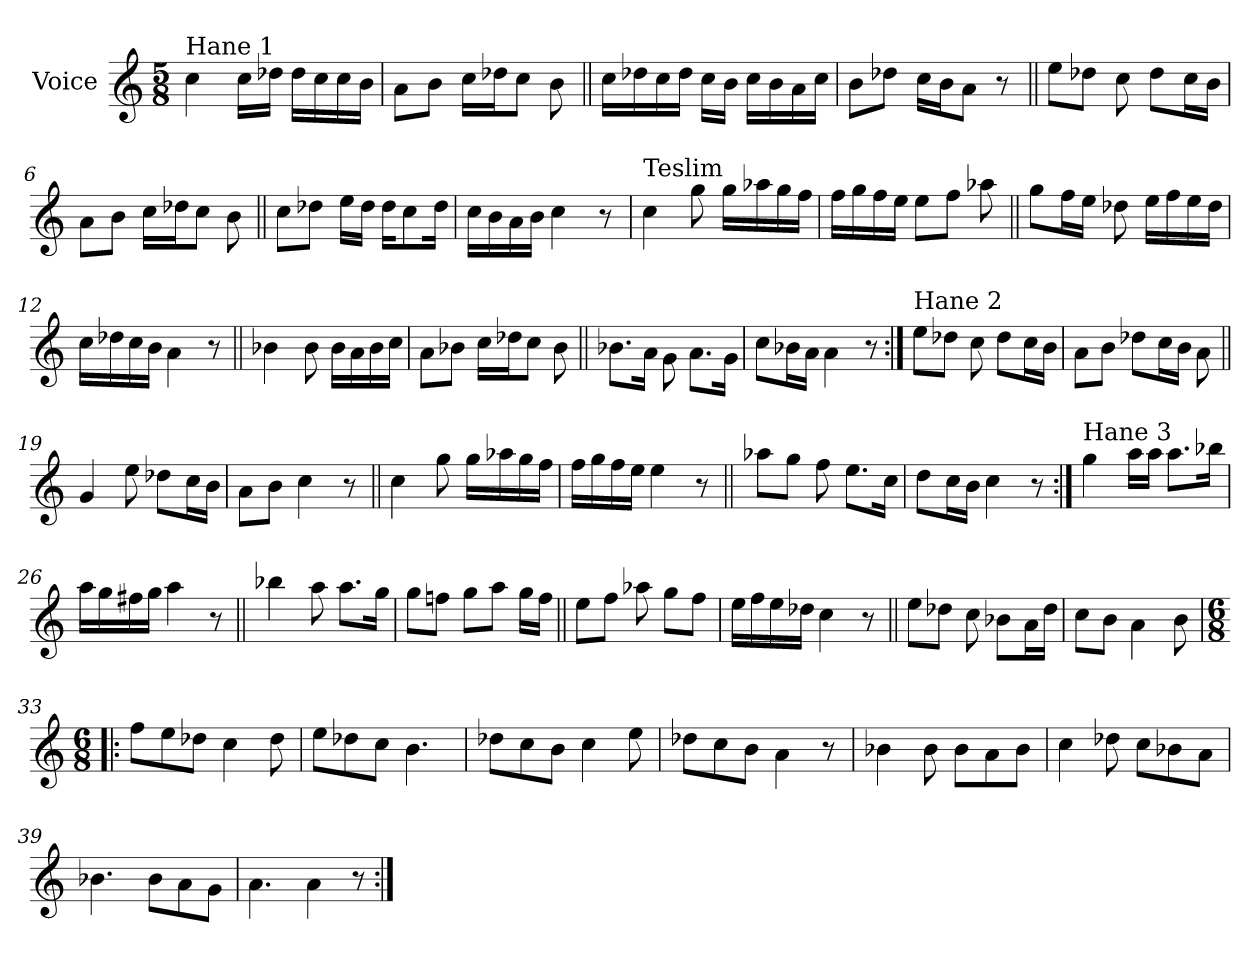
**kern
*part1
*staff1
*I"Voice
*I'Vo.
*clefG2
*k[]
*M5/8
=1
!LO:TX:a:t=Hane 1
4cc\
16cc\LL
16dd-X\JJ
16dd-\LL
16cc\
16cc\
16b\JJ
=2
8a\L
8b\J
16cc\LL
16dd-X\J
8cc\J
8b\
=3||
16cc\LL
16dd-X\
16cc\
16dd-\JJ
16cc\LL
16b\JJ
16cc\LL
16b\
16a\
16cc\JJ
!!LO:LB:g=z
=4
8b\L
8dd-X\J
16cc\LL
16b\J
8a\J
8r
=5||
8ee\L
8dd-X\J
8cc\
8dd-\L
16cc\L
16b\JJ
=6
8a\L
8b\J
16cc\LL
16dd-X\J
8cc\J
8b\
=7||
8cc\L
8dd-X\J
16ee\LL
16dd-\JJ
16dd-\KL
8cc\
16dd-\Jk
!!LO:LB:g=z
=8
16cc\LL
16b\
16a\
16b\JJ
4cc\
8r
=9!!
!LO:TX:a:t=Teslim
4cc\
8gg\
16gg\LL
16aa-X\
16gg\
16ff\JJ
=10
16ff\LL
16gg\
16ff\
16ee\JJ
8ee\L
8ff\J
8aa-X\
=11||
8gg\L
16ff\L
16ee\JJ
8dd-X\
16ee\LL
16ff\
16ee\
16dd-\JJ
!!LO:LB:g=z
=12
16cc\LL
16dd-X\
16cc\
16b\JJ
4a\
8r
=13||
4b-X\
8b-\
16b-\LL
16a\
16b-\
16cc\JJ
=14
8a\L
8b-X\J
16cc\LL
16dd-X\J
8cc\J
8b-\
=15||
8.b-X\L
16a\Jk
8g\
8.a\L
16g\Jk
!!LO:LB:g=z
=16
8cc\L
16b-X\L
16a\JJ
4a\
8r
=17:|!
!LO:TX:a:t=Hane 2
8ee\L
8dd-X\J
8cc\
8dd-\L
16cc\L
16b\JJ
=18
8a\L
8b\J
8dd-X\L
16cc\L
16b\JJ
8a\
=19||
4g/
8ee\
8dd-X\L
16cc\L
16b\JJ
!!LO:LB:g=z
=20
8a\L
8b\J
4cc\
8r
=21||
4cc\
8gg\
16gg\LL
16aa-X\
16gg\
16ff\JJ
=22
16ff\LL
16gg\
16ff\
16ee\JJ
4ee\
8r
=23||
8aa-X\L
8gg\J
8ff\
8.ee\L
16cc\Jk
!!LO:LB:g=z
=24
8dd\L
16cc\L
16b\JJ
4cc\
8r
=25:|!
!LO:TX:a:t=Hane 3
4gg\
16aa\LL
16aa\JJ
8.aa\L
16bb-X\Jk
=26
16aa\LL
16gg\
16ff#X\
16gg\JJ
4aa\
8r
=27||
4bb-X\
8aa\
8.aa\L
16gg\Jk
!!LO:LB:g=z
=28
8gg\L
8ffn\J
8gg\L
8aa\J
16gg\LL
16ff\JJ
=29||
8ee\L
8ff\J
8aa-X\
8gg\L
8ff\J
=30
16ee\LL
16ff\
16ee\
16dd-X\JJ
4cc\
8r
=31||
8ee\L
8dd-X\J
8cc\
8b-X\L
16a\L
16dd-\JJ
!!LO:LB:g=z
=32
8cc\L
8b\J
4a\
8b\
=33!|:
*M6/8
8ff\L
8ee\
8dd-X\J
4cc\
8dd-\
=34
8ee\L
8dd-X\
8cc\J
4.b\
=35
8dd-X\L
8cc\
8b\J
4cc\
8ee\
!!LO:LB:g=z
=36
8dd-X\L
8cc\
8b\J
4a\
8r
=37
4b-X\
8b-\
8b-\L
8a\
8b-\J
=38
4cc\
8dd-X\
8cc\L
8b-X\
8a\J
=39
4.b-X\
8b-\L
8a\
8g\J
=40
4.a\
4a\
8r
=:|!
*-
